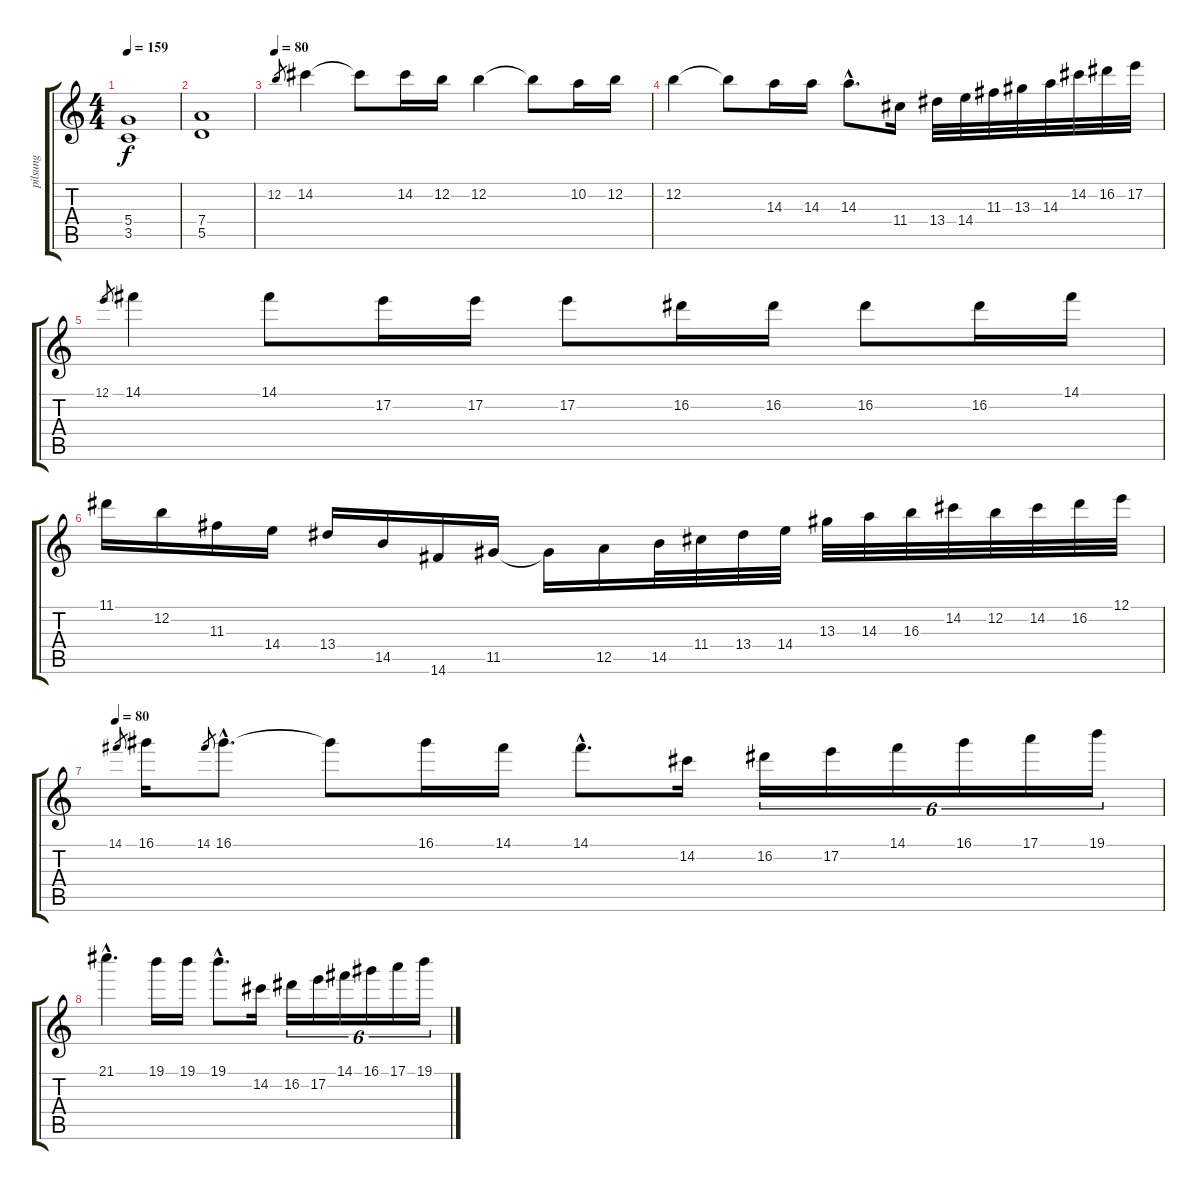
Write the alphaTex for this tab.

\track ("pilsung" "pilsung") {instrument distortionguitar}
\staff {score tabs}
\tuning (E4 B3 G3 D3 A2 E2) {hide}
\ts (4 4)
\tempo 159
\clef g2
\ks c
(5.4 3.5).1{dy f} |
(7.4 5.5).1 |
\tempo 80
12.2.8{gr} 14.2.4 14.2{t}.8 14.2.16 12.2.16 12.2.4 12.2{t}.8 10.2.16 12.2.16 |
12.2.4 12.2{t}.8 14.3.16 14.3.16 14.3{hac}.8{d} 11.4.16 13.4.32 14.4.32 11.3.32 13.3.32 14.3.32 14.2.32 16.2.32 17.2.32 |
12.1.8{gr} 14.1.4 14.1.8 17.2.16 17.2.16 17.2.8 16.2.16 16.2.16 16.2.8 16.2.16 14.1.16 |
11.1.16 12.2.16 11.3.16 14.4.16 13.4.16 14.5.16 14.6.16 11.5.16 11.5{t}.16 12.5.16 14.5.32 11.4.32 13.4.32 14.4.32 13.3.32 14.3.32 16.3.32 14.2.32 12.2.32 14.2.32 16.2.32 12.1.32 |
\tempo 80
14.1.8{gr} 16.1.16 14.1.8{gr} 16.1{hac}.8{d} 16.1{t}.8 16.1.16 14.1.16 14.1{hac}.8{d} 14.2.16 16.2.16{tu (6 4)} 17.2.16{tu (6 4)} 14.1.16{tu (6 4)} 16.1.16{tu (6 4)} 17.1.16{tu (6 4)} 19.1.16{tu (6 4)} |
21.1{hac}.4{d} 19.1.16 19.1.16 19.1{hac}.8{d} 14.2.16 16.2.16{tu (6 4)} 17.2.16{tu (6 4)} 14.1.16{tu (6 4)} 16.1.16{tu (6 4)} 17.1.16{tu (6 4)} 19.1.16{tu (6 4)}
